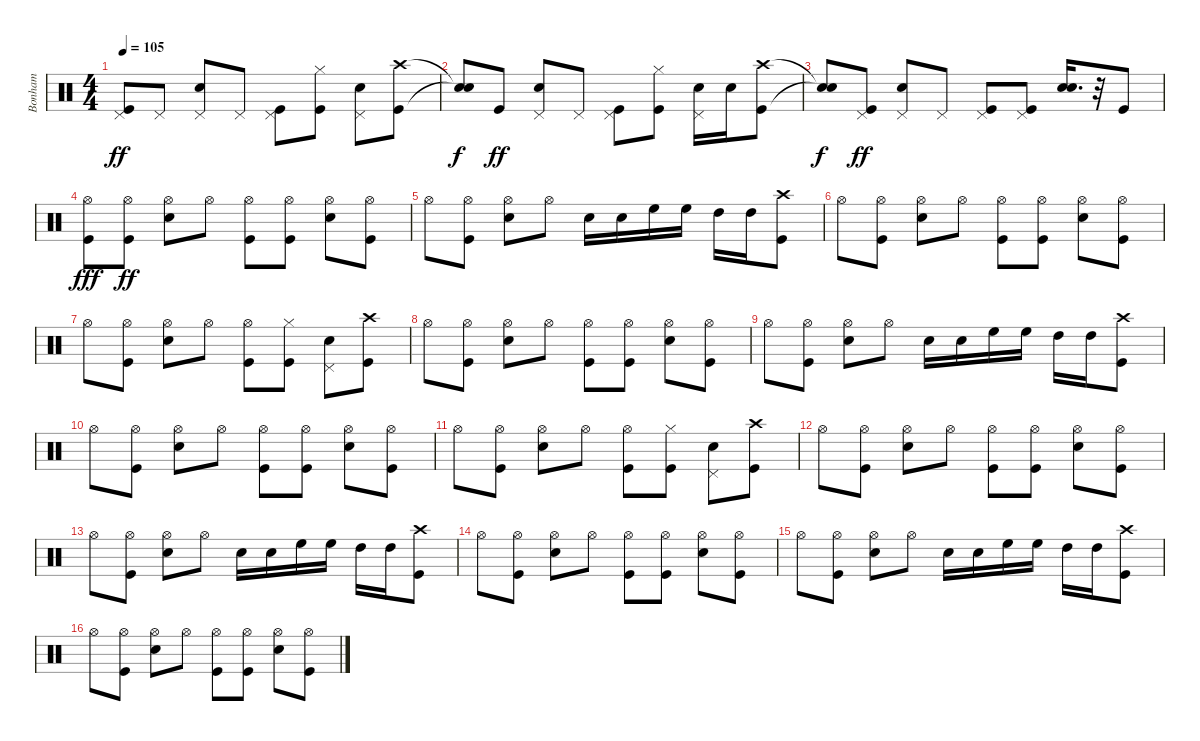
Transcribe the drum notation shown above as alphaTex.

\track ("Bonham" "Bonham") {instrument percussion}
\staff {score}
\articulation defaults
\ts (4 4)
\tempo 105
\clef neutral
\ks c
("Kick (hit)" "Pedal Hi-Hat (hit)").8{dy ff} "Pedal Hi-Hat (hit)".8 ("Snare (hit) 2" "Pedal Hi-Hat (hit)").8 "Pedal Hi-Hat (hit)".8 ("Kick (hit)" "Pedal Hi-Hat (hit)").8 ("Kick (hit)" "Hi-Hat (closed)").8 ("Snare (hit) 2" "Pedal Hi-Hat (hit)").8 ("Kick (hit)" "Crash high (hit)").8 |
("Snare (hit)"{t} "Snare (hit)"{t}).8{dy f} "Kick (hit)".8{dy ff} ("Snare (hit) 2" "Pedal Hi-Hat (hit)").8 "Pedal Hi-Hat (hit)".8 ("Kick (hit)" "Pedal Hi-Hat (hit)").8 ("Kick (hit)" "Hi-Hat (closed)").8 ("Snare (hit) 2" "Pedal Hi-Hat (hit)").16 "Snare (hit) 2".16 ("Kick (hit)" "Crash high (hit)").8 |
("Snare (hit)"{t} "Snare (hit)"{t}).8{dy f} ("Kick (hit)" "Pedal Hi-Hat (hit)").8{dy ff} ("Snare (hit) 2" "Pedal Hi-Hat (hit)").8 "Pedal Hi-Hat (hit)".8 ("Kick (hit)" "Pedal Hi-Hat (hit)").8 ("Kick (hit)" "Pedal Hi-Hat (hit)").8 ("Snare (hit) 2" "Snare (hit) 2").16{d} r.32 "Kick (hit)".8 |
("Kick (hit)" "Hi-Hat (open)").8{dy fff} ("Kick (hit)" "Hi-Hat (open)").8{dy ff} ("Snare (hit) 2" "Hi-Hat (open)").8 "Hi-Hat (open)".8 ("Kick (hit)" "Hi-Hat (open)").8 ("Kick (hit)" "Hi-Hat (open)").8 ("Snare (hit) 2" "Hi-Hat (open)").8 ("Kick (hit)" "Hi-Hat (open)").8 |
"Hi-Hat (open)".8 ("Kick (hit)" "Hi-Hat (open)").8 ("Snare (hit) 2" "Hi-Hat (open)").8 "Hi-Hat (open)".8 "Snare (hit) 2".16 "Snare (hit) 2".16 "High Floor Tom (hit)".16 "High Floor Tom (hit)".16 "High Tom (hit)".16 "High Tom (hit)".16 ("Kick (hit)" "Crash high (hit)").8 |
"Hi-Hat (open)".8 ("Kick (hit)" "Hi-Hat (open)").8 ("Snare (hit) 2" "Hi-Hat (open)").8 "Hi-Hat (open)".8 ("Kick (hit)" "Hi-Hat (open)").8 ("Kick (hit)" "Hi-Hat (open)").8 ("Snare (hit) 2" "Hi-Hat (open)").8 ("Kick (hit)" "Hi-Hat (open)").8 |
"Hi-Hat (open)".8 ("Kick (hit)" "Hi-Hat (open)").8 ("Snare (hit) 2" "Hi-Hat (open)").8 "Hi-Hat (open)".8 ("Kick (hit)" "Hi-Hat (open)").8 ("Kick (hit)" "Hi-Hat (closed)").8 ("Snare (hit) 2" "Pedal Hi-Hat (hit)").8 ("Kick (hit)" "Crash high (hit)").8 |
"Hi-Hat (open)".8 ("Kick (hit)" "Hi-Hat (open)").8 ("Snare (hit) 2" "Hi-Hat (open)").8 "Hi-Hat (open)".8 ("Kick (hit)" "Hi-Hat (open)").8 ("Kick (hit)" "Hi-Hat (open)").8 ("Snare (hit) 2" "Hi-Hat (open)").8 ("Kick (hit)" "Hi-Hat (open)").8 |
"Hi-Hat (open)".8 ("Kick (hit)" "Hi-Hat (open)").8 ("Snare (hit) 2" "Hi-Hat (open)").8 "Hi-Hat (open)".8 "Snare (hit) 2".16 "Snare (hit) 2".16 "High Floor Tom (hit)".16 "High Floor Tom (hit)".16 "High Tom (hit)".16 "High Tom (hit)".16 ("Kick (hit)" "Crash high (hit)").8 |
"Hi-Hat (open)".8 ("Kick (hit)" "Hi-Hat (open)").8 ("Snare (hit) 2" "Hi-Hat (open)").8 "Hi-Hat (open)".8 ("Kick (hit)" "Hi-Hat (open)").8 ("Kick (hit)" "Hi-Hat (open)").8 ("Snare (hit) 2" "Hi-Hat (open)").8 ("Kick (hit)" "Hi-Hat (open)").8 |
"Hi-Hat (open)".8 ("Kick (hit)" "Hi-Hat (open)").8 ("Snare (hit) 2" "Hi-Hat (open)").8 "Hi-Hat (open)".8 ("Kick (hit)" "Hi-Hat (open)").8 ("Kick (hit)" "Hi-Hat (closed)").8 ("Snare (hit) 2" "Pedal Hi-Hat (hit)").8 ("Kick (hit)" "Crash high (hit)").8 |
"Hi-Hat (open)".8 ("Kick (hit)" "Hi-Hat (open)").8 ("Snare (hit) 2" "Hi-Hat (open)").8 "Hi-Hat (open)".8 ("Kick (hit)" "Hi-Hat (open)").8 ("Kick (hit)" "Hi-Hat (open)").8 ("Snare (hit) 2" "Hi-Hat (open)").8 ("Kick (hit)" "Hi-Hat (open)").8 |
"Hi-Hat (open)".8 ("Kick (hit)" "Hi-Hat (open)").8 ("Snare (hit) 2" "Hi-Hat (open)").8 "Hi-Hat (open)".8 "Snare (hit) 2".16 "Snare (hit) 2".16 "High Floor Tom (hit)".16 "High Floor Tom (hit)".16 "High Tom (hit)".16 "High Tom (hit)".16 ("Kick (hit)" "Crash high (hit)").8 |
"Hi-Hat (open)".8 ("Kick (hit)" "Hi-Hat (open)").8 ("Snare (hit) 2" "Hi-Hat (open)").8 "Hi-Hat (open)".8 ("Kick (hit)" "Hi-Hat (open)").8 ("Kick (hit)" "Hi-Hat (open)").8 ("Snare (hit) 2" "Hi-Hat (open)").8 ("Kick (hit)" "Hi-Hat (open)").8 |
"Hi-Hat (open)".8 ("Kick (hit)" "Hi-Hat (open)").8 ("Snare (hit) 2" "Hi-Hat (open)").8 "Hi-Hat (open)".8 "Snare (hit) 2".16 "Snare (hit) 2".16 "High Floor Tom (hit)".16 "High Floor Tom (hit)".16 "High Tom (hit)".16 "High Tom (hit)".16 ("Kick (hit)" "Crash high (hit)").8 |
"Hi-Hat (open)".8 ("Kick (hit)" "Hi-Hat (open)").8 ("Snare (hit) 2" "Hi-Hat (open)").8 "Hi-Hat (open)".8 ("Kick (hit)" "Hi-Hat (open)").8 ("Kick (hit)" "Hi-Hat (open)").8 ("Snare (hit) 2" "Hi-Hat (open)").8 ("Kick (hit)" "Hi-Hat (open)").8
